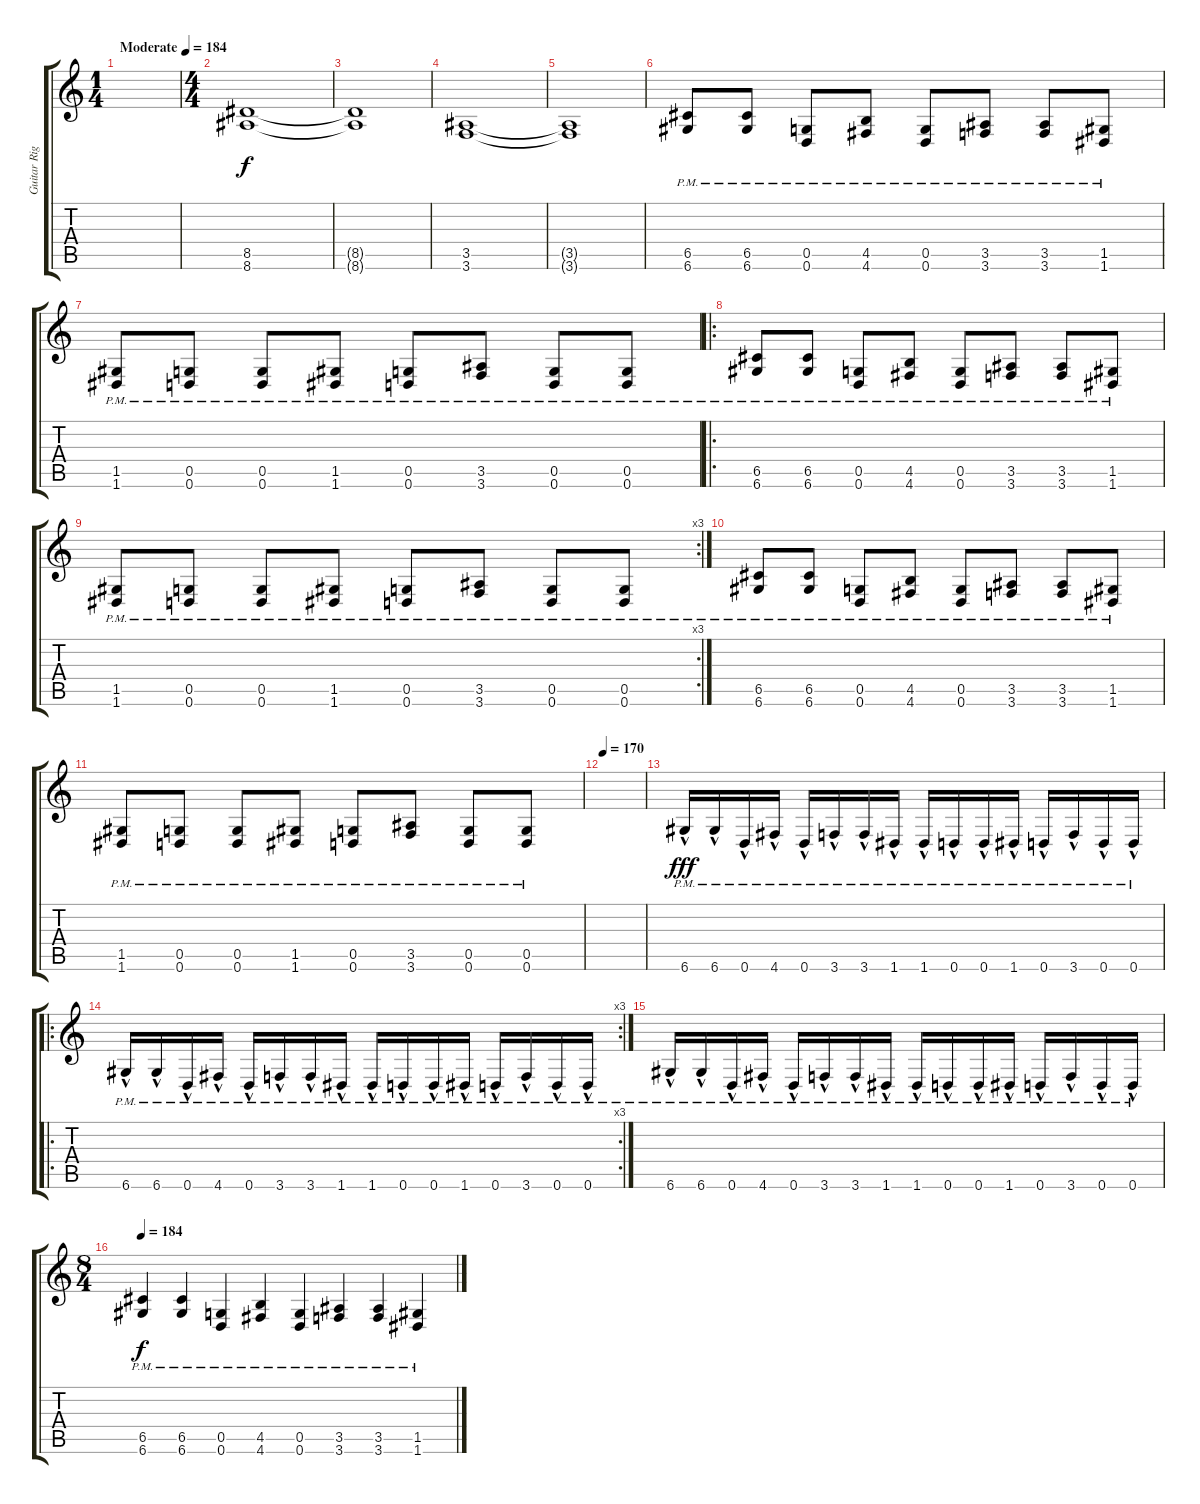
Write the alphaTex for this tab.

\track ("Guitar Right" "Guitar Rig") {instrument distortionguitar}
\staff {score tabs}
\tuning (D4 A3 F3 C3 G2 D2) {hide}
\ts (1 4)
\tempo (184 "Moderate")
\clef g2
\ks c
|
\ts (4 4)
(8.5 8.6).1 |
(8.5{t} 8.6{t}).1 |
(3.5 3.6).1 |
(3.5{t} 3.6{t}).1 |
(6.5{pm} 6.6{pm}).8 (6.5{pm} 6.6{pm}).8 (0.5{pm} 0.6{pm}).8 (4.5{pm} 4.6{pm}).8 (0.5{pm} 0.6{pm}).8 (3.5{pm} 3.6{pm}).8 (3.5{pm} 3.6{pm}).8 (1.5{pm} 1.6{pm}).8 |
(1.5{pm} 1.6{pm}).8 (0.5{pm} 0.6{pm}).8 (0.5{pm} 0.6{pm}).8 (1.5{pm} 1.6{pm}).8 (0.5{pm} 0.6{pm}).8 (3.5{pm} 3.6{pm}).8 (0.5{pm} 0.6{pm}).8 (0.5{pm} 0.6{pm}).8 |
\ro
(6.5{pm} 6.6{pm}).8 (6.5{pm} 6.6{pm}).8 (0.5{pm} 0.6{pm}).8 (4.5{pm} 4.6{pm}).8 (0.5{pm} 0.6{pm}).8 (3.5{pm} 3.6{pm}).8 (3.5{pm} 3.6{pm}).8 (1.5{pm} 1.6{pm}).8 |
\rc 3
(1.5{pm} 1.6{pm}).8 (0.5{pm} 0.6{pm}).8 (0.5{pm} 0.6{pm}).8 (1.5{pm} 1.6{pm}).8 (0.5{pm} 0.6{pm}).8 (3.5{pm} 3.6{pm}).8 (0.5{pm} 0.6{pm}).8 (0.5{pm} 0.6{pm}).8 |
(6.5{pm} 6.6{pm}).8 (6.5{pm} 6.6{pm}).8 (0.5{pm} 0.6{pm}).8 (4.5{pm} 4.6{pm}).8 (0.5{pm} 0.6{pm}).8 (3.5{pm} 3.6{pm}).8 (3.5{pm} 3.6{pm}).8 (1.5{pm} 1.6{pm}).8 |
(1.5{pm} 1.6{pm}).8 (0.5{pm} 0.6{pm}).8 (0.5{pm} 0.6{pm}).8 (1.5{pm} 1.6{pm}).8 (0.5{pm} 0.6{pm}).8 (3.5{pm} 3.6{pm}).8 (0.5{pm} 0.6{pm}).8 (0.5{pm} 0.6{pm}).8 |
\tempo 170
|
6.6{hac pm}.16{dy fff} 6.6{hac pm}.16 0.6{hac pm}.16 4.6{hac pm}.16 0.6{hac pm}.16 3.6{hac pm}.16 3.6{hac pm}.16 1.6{hac pm}.16 1.6{hac pm}.16 0.6{hac pm}.16 0.6{hac pm}.16 1.6{hac pm}.16 0.6{hac pm}.16 3.6{hac pm}.16 0.6{hac pm}.16 0.6{hac pm}.16 |
\ro
\rc 3
6.6{hac pm}.16 6.6{hac pm}.16 0.6{hac pm}.16 4.6{hac pm}.16 0.6{hac pm}.16 3.6{hac pm}.16 3.6{hac pm}.16 1.6{hac pm}.16 1.6{hac pm}.16 0.6{hac pm}.16 0.6{hac pm}.16 1.6{hac pm}.16 0.6{hac pm}.16 3.6{hac pm}.16 0.6{hac pm}.16 0.6{hac pm}.16 |
6.6{hac pm}.16 6.6{hac pm}.16 0.6{hac pm}.16 4.6{hac pm}.16 0.6{hac pm}.16 3.6{hac pm}.16 3.6{hac pm}.16 1.6{hac pm}.16 1.6{hac pm}.16 0.6{hac pm}.16 0.6{hac pm}.16 1.6{hac pm}.16 0.6{hac pm}.16 3.6{hac pm}.16 0.6{hac pm}.16 0.6{hac pm}.16 |
\ts (8 4)
\tempo 184
(6.5{pm} 6.6{pm}).4{dy f} (6.5{pm} 6.6{pm}).4 (0.5{pm} 0.6{pm}).4 (4.5{pm} 4.6{pm}).4 (0.5{pm} 0.6{pm}).4 (3.5{pm} 3.6{pm}).4 (3.5{pm} 3.6{pm}).4 (1.5{pm} 1.6{pm}).4
